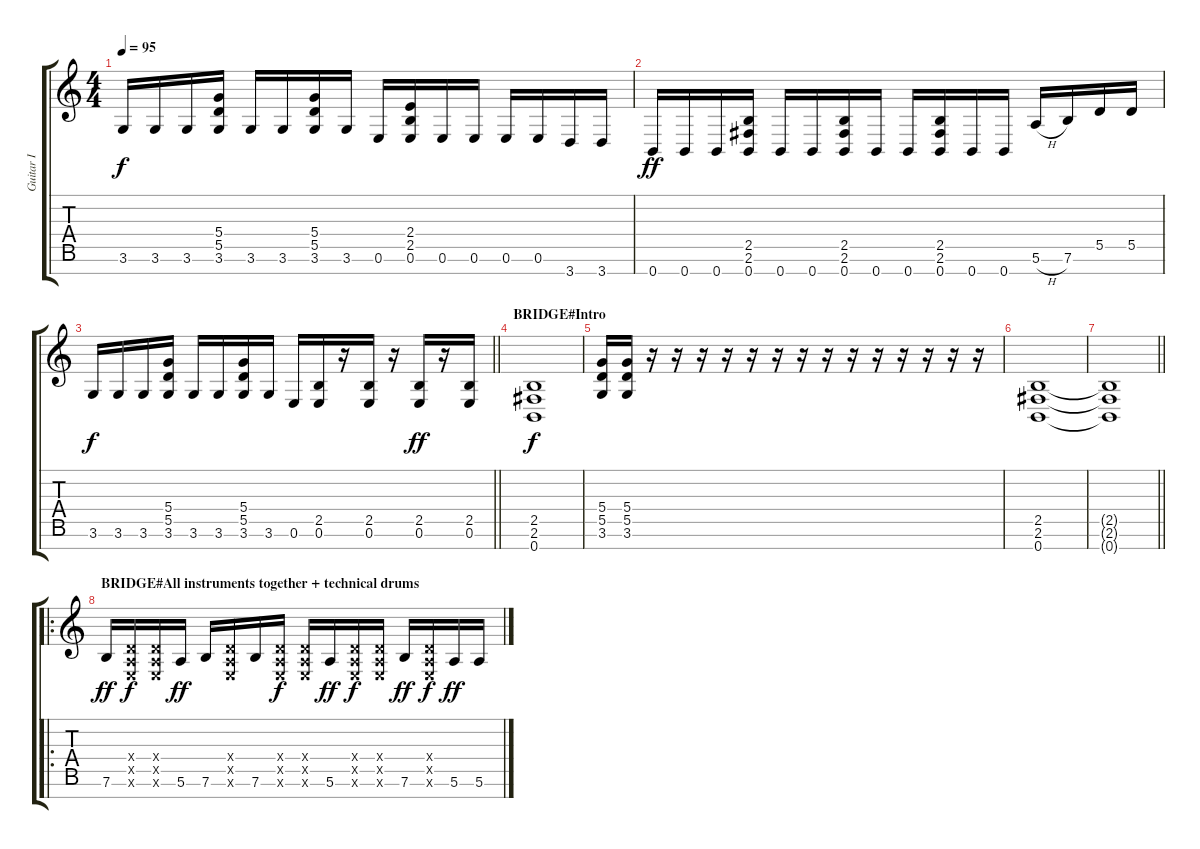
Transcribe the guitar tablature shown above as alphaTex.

\track ("Guitar I" "Guitar I") {instrument distortionguitar}
\staff {score tabs}
\tuning (E4 B3 G3 D3 A2 E2 B1) {hide}
\ts (4 4)
\tempo 95
\clef g2
\ks c
3.6.16{dy f} 3.6.16 3.6.16 (5.4 5.5 3.6).16 3.6.16 3.6.16 (5.4 5.5 3.6).16 3.6.16 0.6.16 (2.4 2.5 0.6).16 0.6.16 0.6.16 0.6.16 0.6.16 3.7.16 3.7.16 |
0.7.16{dy ff} 0.7.16 0.7.16 (2.5 2.6 0.7).16 0.7.16 0.7.16 (2.5 2.6 0.7).16 0.7.16 0.7.16 (2.5 2.6 0.7).16 0.7.16 0.7.16 5.6{h}.16 7.6.16 5.5.16 5.5.16 |
\barLineRight lightlight
3.6.16{dy f} 3.6.16 3.6.16 (5.4 5.5 3.6).16 3.6.16 3.6.16 (5.4 5.5 3.6).16 3.6.16 0.6.16 (2.5 0.6).16 r.16 (2.5 0.6).16 r.16 (2.5 0.6).16{dy ff} r.16 (2.5 0.6).16 |
\section ("" "BRIDGE#Intro")
(2.5 2.6 0.7).1{dy f} |
(5.4 5.5 3.6).16 (5.4 5.5 3.6).16 r.16 r.16 r.16 r.16 r.16 r.16 r.16 r.16 r.16 r.16 r.16 r.16 r.16 r.16 |
(2.5 2.6 0.7).1 |
\barLineRight lightlight
(2.5{t} 2.6{t} 0.7{t}).1 |
\ro
\section ("" "BRIDGE#All instruments together + technical drums")
7.6.16{dy ff} (0.4{x} 0.5{x} 0.6{x}).16{dy f} (0.4{x} 0.5{x} 0.6{x}).16 5.6.16{dy ff} 7.6.16 (0.4{x} 0.5{x} 0.6{x}).16 7.6.16 (0.4{x} 0.5{x} 0.6{x}).16{dy f} (0.4{x} 0.5{x} 0.6{x}).16 5.6.16{dy ff} (0.4{x} 0.5{x} 0.6{x}).16{dy f} (0.4{x} 0.5{x} 0.6{x}).16 7.6.16{dy ff} (0.4{x} 0.5{x} 0.6{x}).16{dy f} 5.6.16{dy ff} 5.6.16
